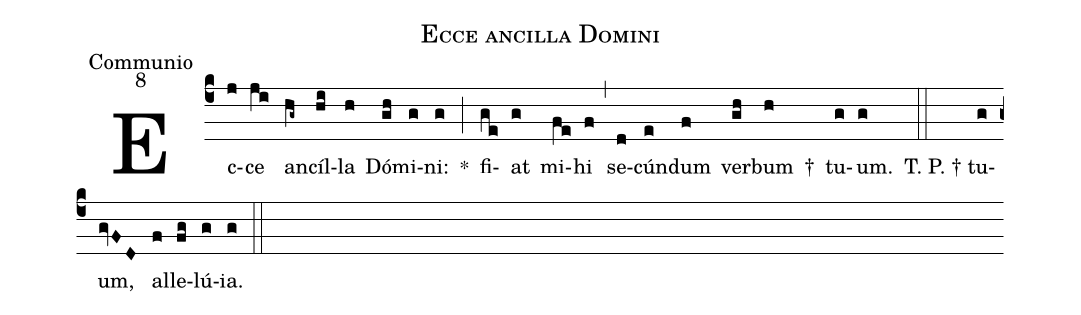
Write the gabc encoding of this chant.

name:Ecce ancilla Domini;
office-part:Communio;
mode:8;
%%
(c4) Ec(j)ce(ji) an(hg~)cíl(hi)la(h) Dó(gh)mi(g)ni:(g) *(;) fi(ge)at(g) mi(fe)hi(f) (,) se(d)cún(e)dum(f) ver(gh)bum(h) †() tu(g)um.(g) (::) T. P. †  tu(g)um,(gvFD) al(f)le(fg)lú(g)ia.(g) (::)
